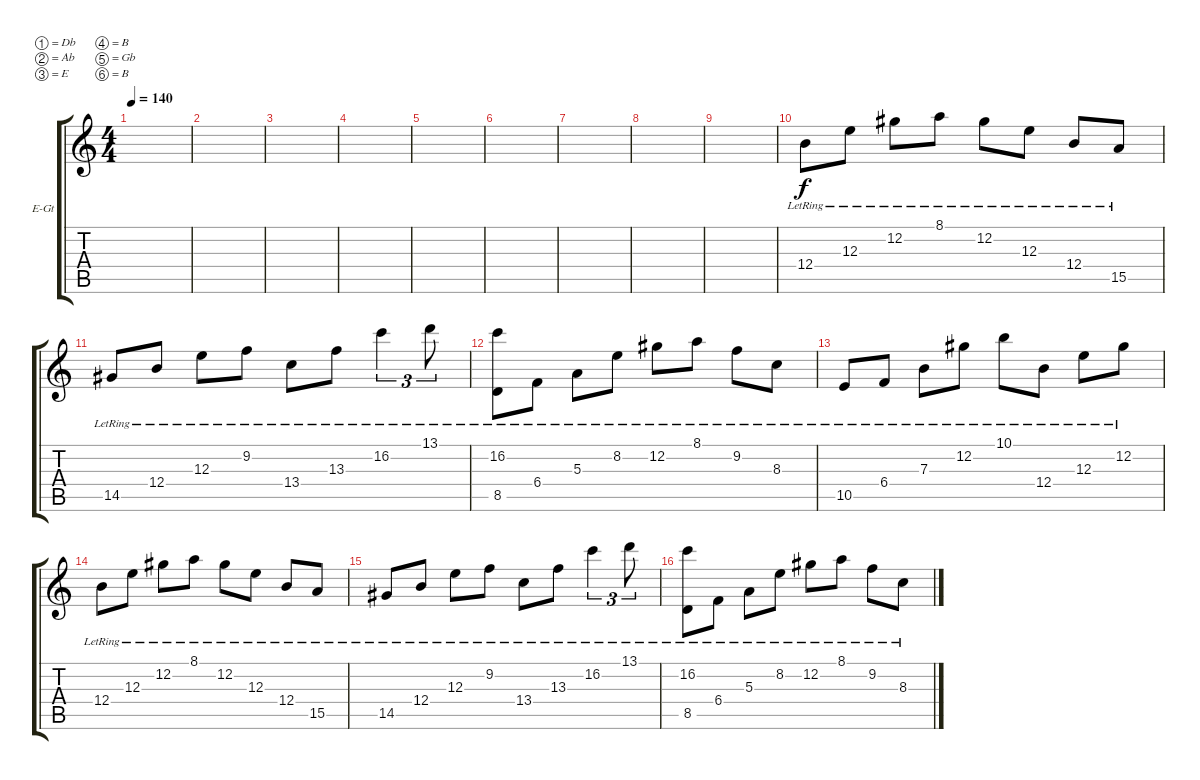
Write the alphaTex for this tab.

\defaultSystemsLayout 4
\bracketExtendMode groupsimilarinstruments
\firstSystemTrackNameOrientation horizontal
\otherSystemsTrackNameOrientation horizontal
\track ("Electric Guitar" "E-Gt") {instrument electricguitarclean}
\staff {score tabs}
\tuning (Db4 Ab3 E3 B2 Gb2 B1)
\ts (4 4)
\tempo 140
\clef g2
\ks c
|
|
|
|
|
|
|
|
|
12.4{lr}.8 12.3{lr}.8 12.2{lr}.8 8.1{lr}.8 12.2{lr}.8 12.3{lr}.8 12.4{lr}.8 15.5{lr}.8 |
14.5{lr}.8 12.4{lr}.8 12.3{lr}.8 9.2{lr}.8 13.4{lr}.8 13.3{lr}.8 16.2{lr}.4{tu (3 2)} 13.1{lr}.8{tu (3 2)} |
(8.5{lr} 16.2).8 6.4{lr}.8 5.3{lr}.8 8.2{lr}.8 12.2{lr}.8 8.1{lr}.8 9.2{lr}.8 8.3{lr}.8 |
10.5{lr}.8 6.4{lr}.8 7.3{lr}.8 12.2{lr}.8 10.1{lr}.8 12.4{lr}.8 12.3{lr}.8 12.2{lr}.8 |
12.4{lr}.8 12.3{lr}.8 12.2{lr}.8 8.1{lr}.8 12.2{lr}.8 12.3{lr}.8 12.4{lr}.8 15.5{lr}.8 |
14.5{lr}.8 12.4{lr}.8 12.3{lr}.8 9.2{lr}.8 13.4{lr}.8 13.3{lr}.8 16.2{lr}.4{tu (3 2)} 13.1{lr}.8{tu (3 2)} |
(8.5{lr} 16.2).8 6.4{lr}.8 5.3{lr}.8 8.2{lr}.8 12.2{lr}.8 8.1{lr}.8 9.2{lr}.8 8.3{lr}.8
